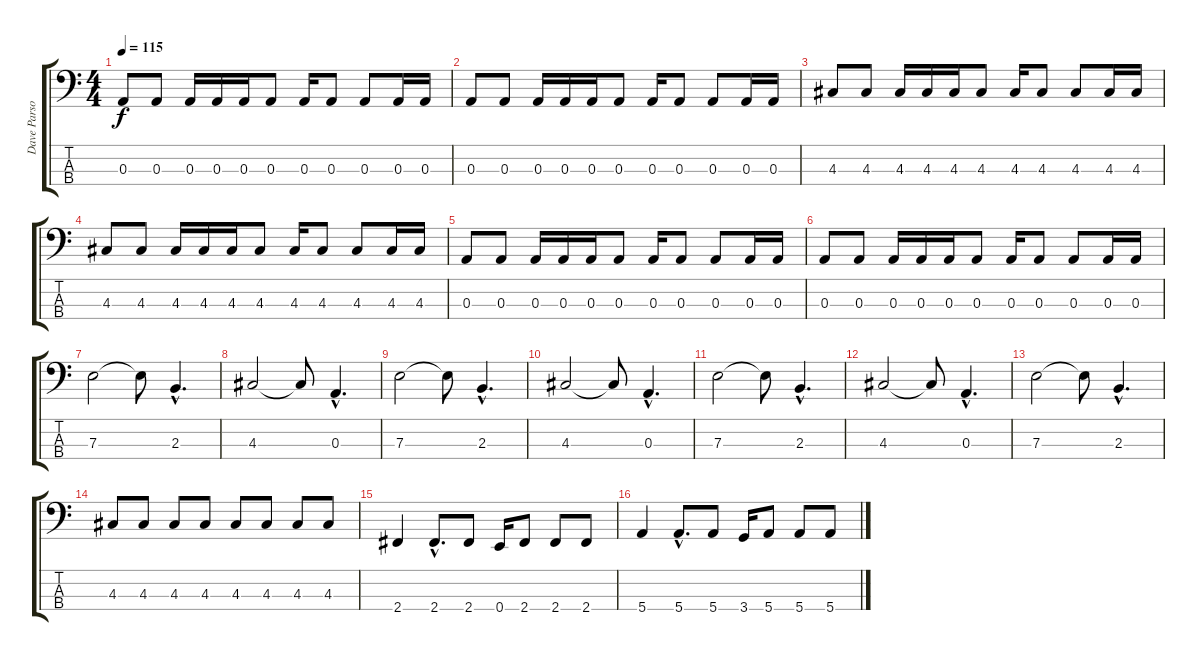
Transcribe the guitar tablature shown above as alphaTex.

\track ("Dave Parsons" "Dave Parso") {instrument electricbassfinger}
\staff {score tabs}
\tuning (G2 D2 A1 E1) {hide}
\ts (4 4)
\tempo 115
\clef f4
\ks c
0.3.8{dy f} 0.3.8 0.3.16 0.3.16 0.3.16 0.3.8 0.3.16 0.3.8 0.3.8 0.3.16 0.3.16 |
0.3.8 0.3.8 0.3.16 0.3.16 0.3.16 0.3.8 0.3.16 0.3.8 0.3.8 0.3.16 0.3.16 |
4.3.8 4.3.8 4.3.16 4.3.16 4.3.16 4.3.8 4.3.16 4.3.8 4.3.8 4.3.16 4.3.16 |
4.3.8 4.3.8 4.3.16 4.3.16 4.3.16 4.3.8 4.3.16 4.3.8 4.3.8 4.3.16 4.3.16 |
0.3.8 0.3.8 0.3.16 0.3.16 0.3.16 0.3.8 0.3.16 0.3.8 0.3.8 0.3.16 0.3.16 |
0.3.8 0.3.8 0.3.16 0.3.16 0.3.16 0.3.8 0.3.16 0.3.8 0.3.8 0.3.16 0.3.16 |
7.3.2 7.3{t}.8 2.3{hac}.4{d} |
4.3.2 4.3{t}.8 0.3{hac}.4{d} |
7.3.2 7.3{t}.8 2.3{hac}.4{d} |
4.3.2 4.3{t}.8 0.3{hac}.4{d} |
7.3.2 7.3{t}.8 2.3{hac}.4{d} |
4.3.2 4.3{t}.8 0.3{hac}.4{d} |
7.3.2 7.3{t}.8 2.3{hac}.4{d} |
4.3.8 4.3.8 4.3.8 4.3.8 4.3.8 4.3.8 4.3.8 4.3.8 |
2.4.4 2.4{hac}.8{d} 2.4.8 0.4.16 2.4.8 2.4.8 2.4.8 |
5.4.4 5.4{hac}.8{d} 5.4.8 3.4.16 5.4.8 5.4.8 5.4.8
